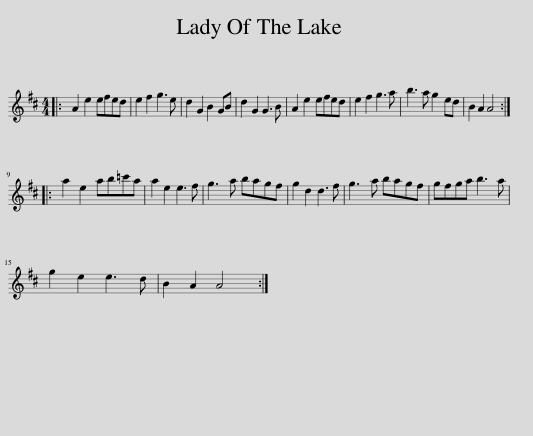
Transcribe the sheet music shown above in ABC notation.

X:1
L:1/8
M:4/4
I:linebreak $
K:D
V:1 treble
V:1
|: A2 e2 efed | e2 f2 g3 e | d2 G2 B2 GB | d2 G2 G3 B | A2 e2 efed | %5
 e2 f2 g3 a | b3 a g2 ed | B2 A2 A4 ::$ a2 e2 ab=c'a | a2 e2 e3 f | %10
 g3 a bagf | g2 d2 d3 f | g3 a bagf | gfga b3 a |$ g2 e2 e3 d | %15
 B2 A2 A4 :| %16
